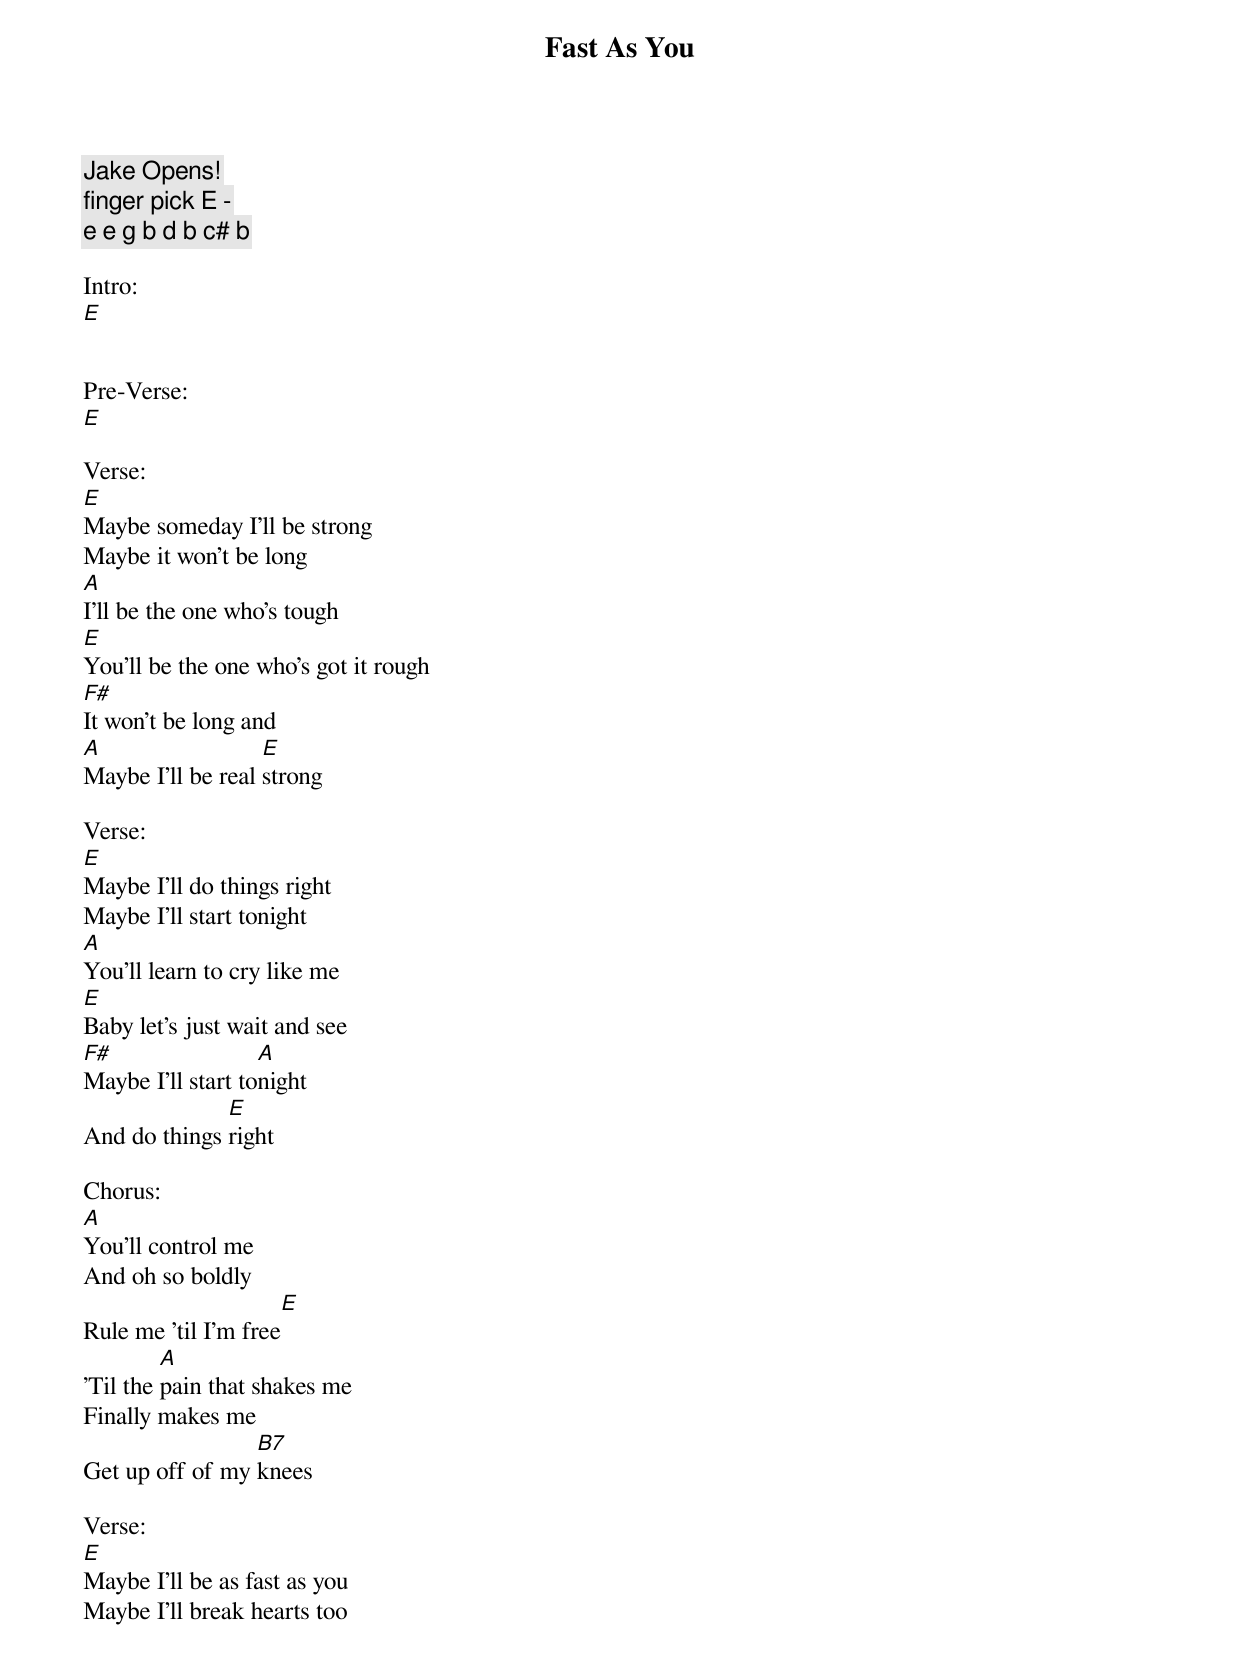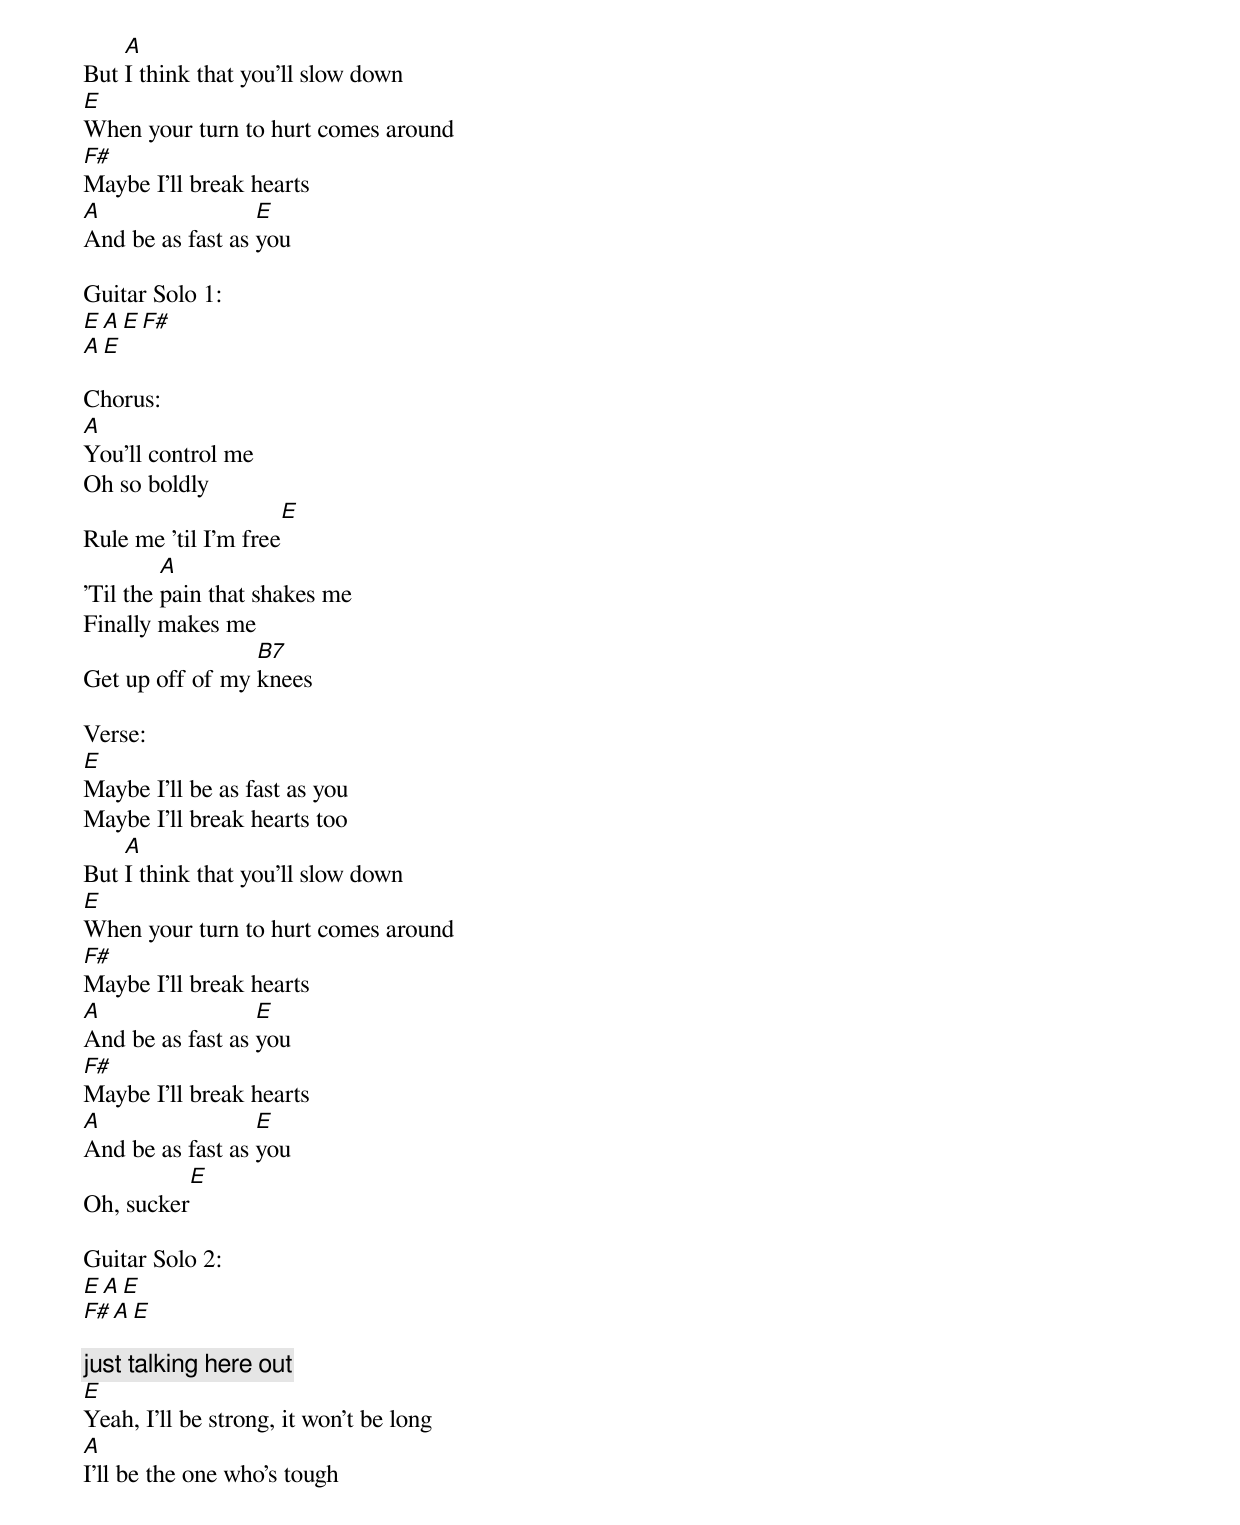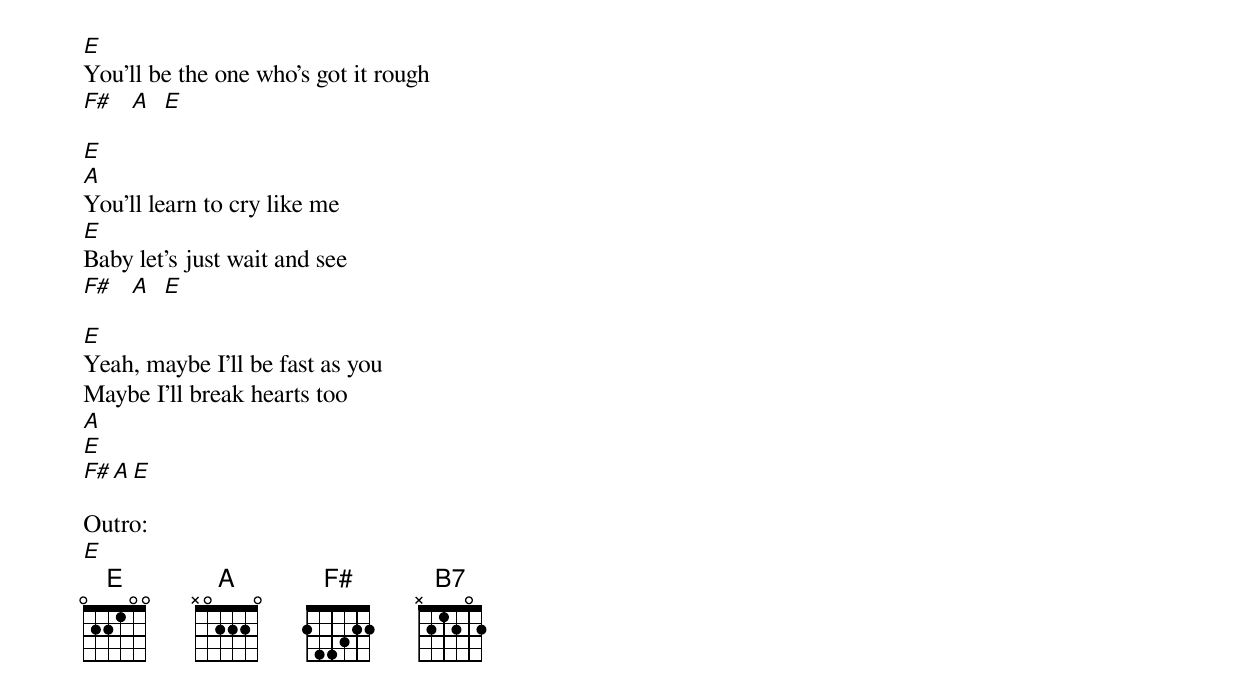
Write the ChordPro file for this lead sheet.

{title:Fast As You}
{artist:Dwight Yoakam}
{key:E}
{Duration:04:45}
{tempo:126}
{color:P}

{c:Jake Opens!}
{c: finger pick E -}
{c: e e g b d b c# b}

Intro:
[E]


Pre-Verse:
[E]

Verse:
[E]Maybe someday I'll be strong
Maybe it won't be long
[A]I'll be the one who's tough
[E]You'll be the one who's got it rough
[F#]It won't be long and
[A]Maybe I'll be real [E]strong

Verse:
[E]Maybe I'll do things right
Maybe I'll start tonight
[A]You'll learn to cry like me
[E]Baby let's just wait and see
[F#]Maybe I'll start to[A]night
And do things [E]right

Chorus:
[A]You'll control me
And oh so boldly
Rule me 'til I'm free[E]
'Til the [A]pain that shakes me
Finally makes me
Get up off of my [B7]knees

Verse:
[E]Maybe I'll be as fast as you
Maybe I'll break hearts too
But [A]I think that you'll slow down
[E]When your turn to hurt comes around
[F#]Maybe I'll break hearts
[A]And be as fast as [E]you

Guitar Solo 1:
[E A E F#]
[A E]

Chorus:
[A]You'll control me
Oh so boldly
Rule me 'til I'm free[E]
'Til the [A]pain that shakes me
Finally makes me
Get up off of my [B7]knees

Verse:
[E]Maybe I'll be as fast as you
Maybe I'll break hearts too
But [A]I think that you'll slow down
[E]When your turn to hurt comes around
[F#]Maybe I'll break hearts
[A]And be as fast as [E]you
[F#]Maybe I'll break hearts
[A]And be as fast as [E]you
Oh, sucker[E]

Guitar Solo 2:
[E A E]
[F#][A E]

{c:just talking here out}
[E]Yeah, I'll be strong, it won't be long
[A]I'll be the one who's tough
[E]You'll be the one who's got it rough
[F#]   [A]  [E]

[E]
[A]You'll learn to cry like me
[E]Baby let's just wait and see
[F#]   [A]  [E]

[E]Yeah, maybe I'll be fast as you
Maybe I'll break hearts too
[A]
[E]
[F#][A][E]

Outro:
[E]
